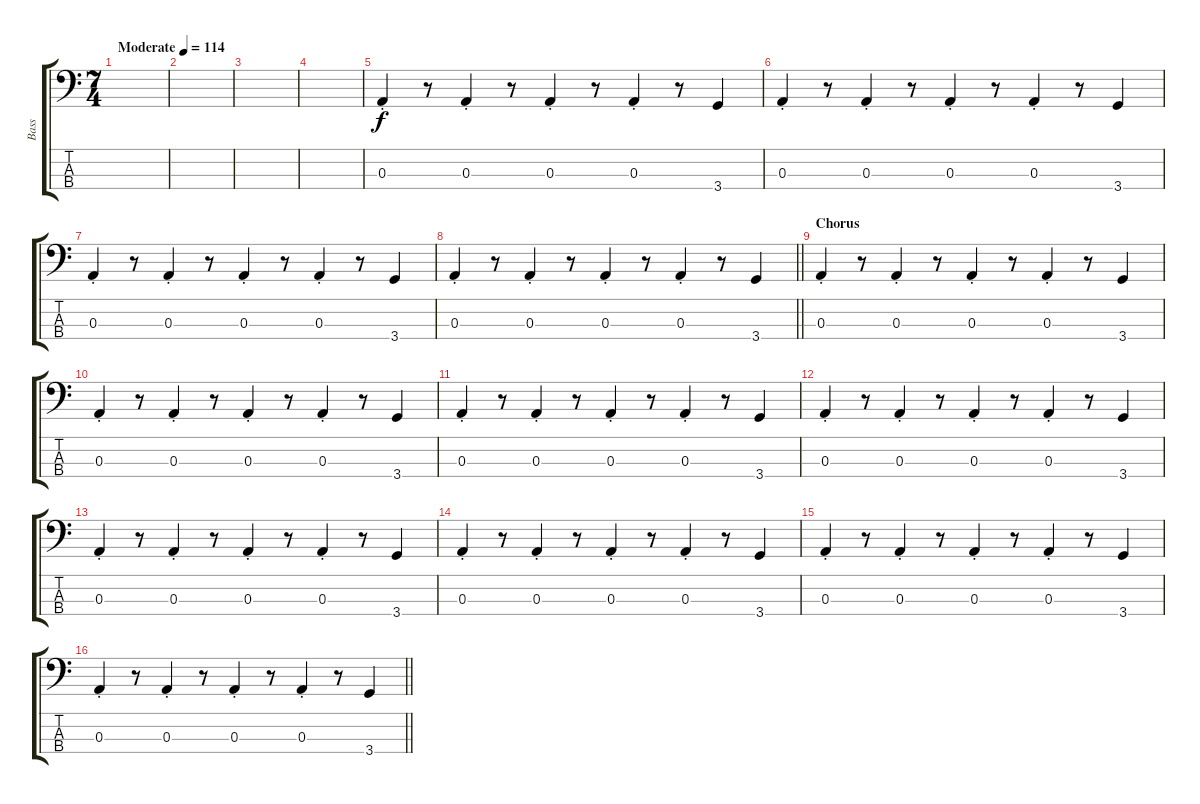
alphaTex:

\track ("Bass" "Bass") {instrument electricbassfinger}
\staff {score tabs}
\tuning (G2 D2 A1 E1) {hide}
\ts (7 4)
\tempo (114 "Moderate")
\clef f4
\ks c
|
|
|
|
0.3{st}.4 r.8 0.3{st}.4 r.8 0.3{st}.4 r.8 0.3{st}.4 r.8 3.4.4 |
0.3{st}.4 r.8 0.3{st}.4 r.8 0.3{st}.4 r.8 0.3{st}.4 r.8 3.4.4 |
0.3{st}.4 r.8 0.3{st}.4 r.8 0.3{st}.4 r.8 0.3{st}.4 r.8 3.4.4 |
\barLineRight lightlight
0.3{st}.4 r.8 0.3{st}.4 r.8 0.3{st}.4 r.8 0.3{st}.4 r.8 3.4.4 |
\section ("" "Chorus")
0.3{st}.4 r.8 0.3{st}.4 r.8 0.3{st}.4 r.8 0.3{st}.4 r.8 3.4.4 |
0.3{st}.4 r.8 0.3{st}.4 r.8 0.3{st}.4 r.8 0.3{st}.4 r.8 3.4.4 |
0.3{st}.4 r.8 0.3{st}.4 r.8 0.3{st}.4 r.8 0.3{st}.4 r.8 3.4.4 |
0.3{st}.4 r.8 0.3{st}.4 r.8 0.3{st}.4 r.8 0.3{st}.4 r.8 3.4.4 |
0.3{st}.4 r.8 0.3{st}.4 r.8 0.3{st}.4 r.8 0.3{st}.4 r.8 3.4.4 |
0.3{st}.4 r.8 0.3{st}.4 r.8 0.3{st}.4 r.8 0.3{st}.4 r.8 3.4.4 |
0.3{st}.4 r.8 0.3{st}.4 r.8 0.3{st}.4 r.8 0.3{st}.4 r.8 3.4.4 |
\barLineRight lightlight
0.3{st}.4 r.8 0.3{st}.4 r.8 0.3{st}.4 r.8 0.3{st}.4 r.8 3.4.4
